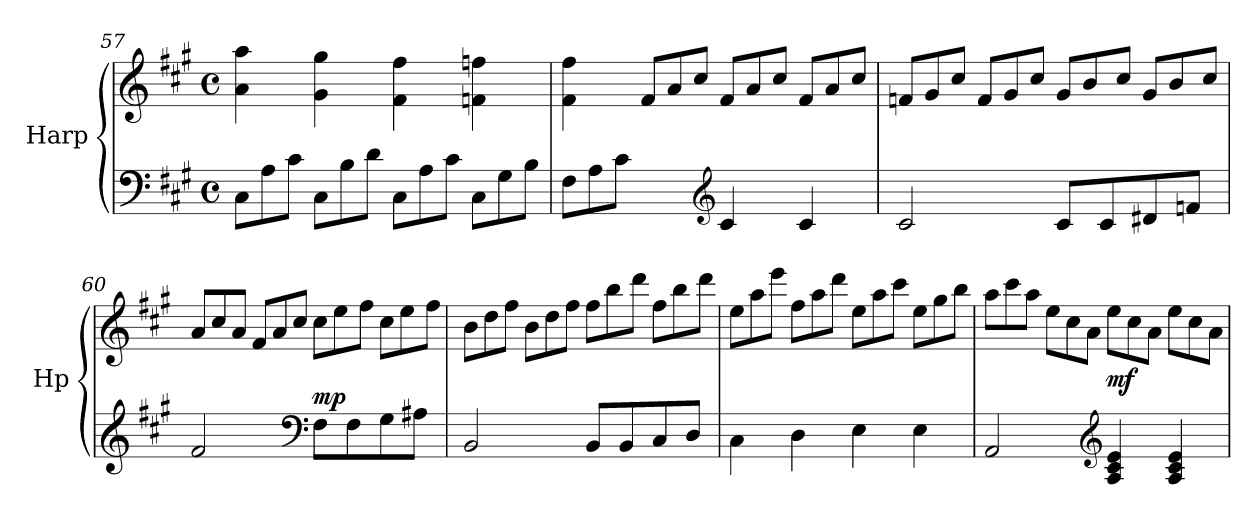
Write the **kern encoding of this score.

**kern	**kern	**dynam
*part1	*part1	*part1
*staff2	*staff1	*staff1/2
*I"Harp	*	*
*I'Hp	*	*
*clefF4	*clefG2	*
*k[f#c#g#]	*k[f#c#g#]	*
*A:	*A:	*
*M4/4	*M4/4	*
*met(c)	*met(c)	*
*Xtuplet	*	*
=57	=57	=57
12C#\L	4a\ 4aa\	.
12A\	.	.
12c#\J	.	.
12C#\L	4g#\ 4gg#\	.
12B\	.	.
12d\J	.	.
12C#\L	4f#\ 4ff#\	.
12A\	.	.
12c#\J	.	.
12C#\L	4fn\ 4ffn\	.
12G#\	.	.
12B\J	.	.
=58	=58	=58
12F#\L	4f#\ 4ff#\	.
12A\	.	.
12c#\J	.	.
*	*Xtuplet	*
4ryy	12f#/L	.
.	12a/	.
.	12cc#/J	.
*clefG2	*	*
4c#/	12f#/L	.
.	12a/	.
.	12cc#/J	.
4c#/	12f#/L	.
.	12a/	.
.	12cc#/J	.
=59	=59	=59
*^	*	*
2c#/	1cc#yy	12fn/L	.
.	.	12g#/	.
.	.	12cc#/J	.
.	.	12f/L	.
.	.	12g#/	.
.	.	12cc#/J	.
8c#/L	.	12g#/L	.
.	.	12b/	.
8c#/	.	.	.
.	.	12cc#/J	.
8d#X/	.	12g#/L	.
.	.	12b/	.
8fn/J	.	.	.
.	.	12cc#/J	.
!!LO:LB:g=z
=60	=60	=60	=60
2f#/	1ff#yy	12a/L	.
.	.	12cc#/	.
.	.	12a/J	.
.	.	12f#/L	.
.	.	12a/	.
.	.	12cc#/J	.
*clefF4	*	*	*
!	!	!	!LO:DY:a=2
8F#\L	.	12cc#\L	mp
.	.	12ee\	.
8F#\	.	.	.
.	.	12ff#\J	.
8G#\	.	12cc#\L	.
.	.	12ee\	.
8A#X\J	.	.	.
.	.	12ff#\J	.
=61	=61	=61	=61
2BB/	1Byy	12b\L	.
.	.	12dd\	.
.	.	12ff#\J	.
.	.	12b\L	.
.	.	12dd\	.
.	.	12ff#\J	.
8BB/L	.	12ff#\L	.
.	.	12bb\	.
8BB/	.	.	.
.	.	12ddd\J	.
8C#/	.	12ff#\L	.
.	.	12bb\	.
8D/J	.	.	.
.	.	12ddd\J	.
=62	=62	=62	=62
4C#\	1c#yy	12ee\L	.
.	.	12aa\	.
.	.	12eee\J	.
4D\	.	12ff#\L	.
.	.	12aa\	.
.	.	12ddd\J	.
4E\	.	12ee\L	.
.	.	12aa\	.
.	.	12ccc#\J	.
4E\	.	12ee\L	.
.	.	12gg#\	.
.	.	12bb\J	.
*v	*v	*	*
=63	=63	=63
2AA/	12aa\L	.
.	12ccc#\	.
.	12aa\J	.
.	12ee\L	.
.	12cc#\	.
.	12a\J	.
*clefG2	*	*
!	!	!LO:DY:b
4A/ 4c#/ 4e/	12ee\L	mf
.	12cc#\	.
.	12a\J	.
4A/ 4c#/ 4e/	12ee\L	.
.	12cc#\	.
.	12a\J	.
=	=	=
*-	*-	*-
